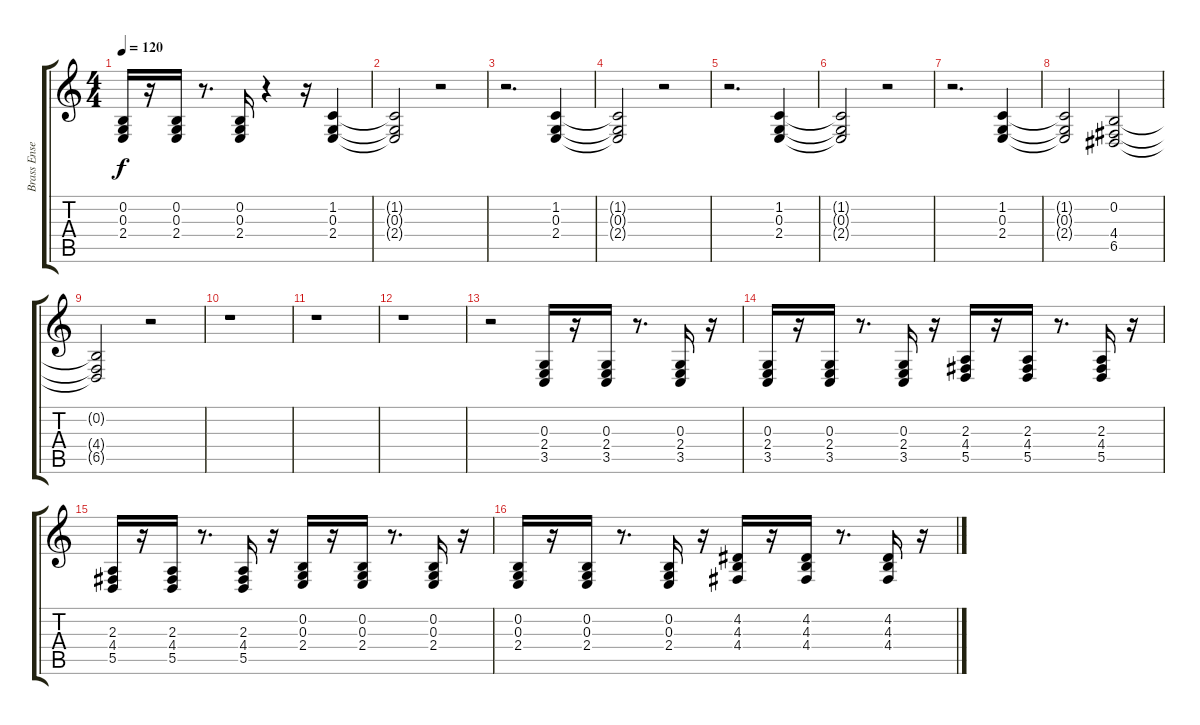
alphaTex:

\track ("Brass Ensemble (MIDI)" "Brass Ense") {instrument brasssection}
\staff {score tabs}
\tuning (E4 B3 G3 D3 A2 E2) {hide}
\ts (4 4)
\tempo 120
\clef g2
\ks c
(0.2 0.3 2.4).16{dy f} r.16 (0.2 0.3 2.4).16 r.8{d} (0.2 0.3 2.4).16 r.4 r.16 (1.2 0.3 2.4).4 |
(1.2{t} 0.3{t} 2.4{t}).2 r.2 |
r.2{d} (1.2 0.3 2.4).4 |
(1.2{t} 0.3{t} 2.4{t}).2 r.2 |
r.2{d} (1.2 0.3 2.4).4 |
(1.2{t} 0.3{t} 2.4{t}).2 r.2 |
r.2{d} (1.2 0.3 2.4).4 |
(1.2{t} 0.3{t} 2.4{t}).2 (0.2 4.4 6.5).2 |
(0.2{t} 4.4{t} 6.5{t}).2 r.2 |
r.1 |
r.1 |
r.1 |
r.2 (0.3 2.4 3.5).16 r.16 (0.3 2.4 3.5).16 r.8{d} (0.3 2.4 3.5).16 r.16 |
(0.3 2.4 3.5).16 r.16 (0.3 2.4 3.5).16 r.8{d} (0.3 2.4 3.5).16 r.16 (2.3 4.4 5.5).16 r.16 (2.3 4.4 5.5).16 r.8{d} (2.3 4.4 5.5).16 r.16 |
(2.3 4.4 5.5).16 r.16 (2.3 4.4 5.5).16 r.8{d} (2.3 4.4 5.5).16 r.16 (0.2 0.3 2.4).16 r.16 (0.2 0.3 2.4).16 r.8{d} (0.2 0.3 2.4).16 r.16 |
(0.2 0.3 2.4).16 r.16 (0.2 0.3 2.4).16 r.8{d} (0.2 0.3 2.4).16 r.16 (4.2 4.3 4.4).16 r.16 (4.2 4.3 4.4).16 r.8{d} (4.2 4.3 4.4).16 r.16
